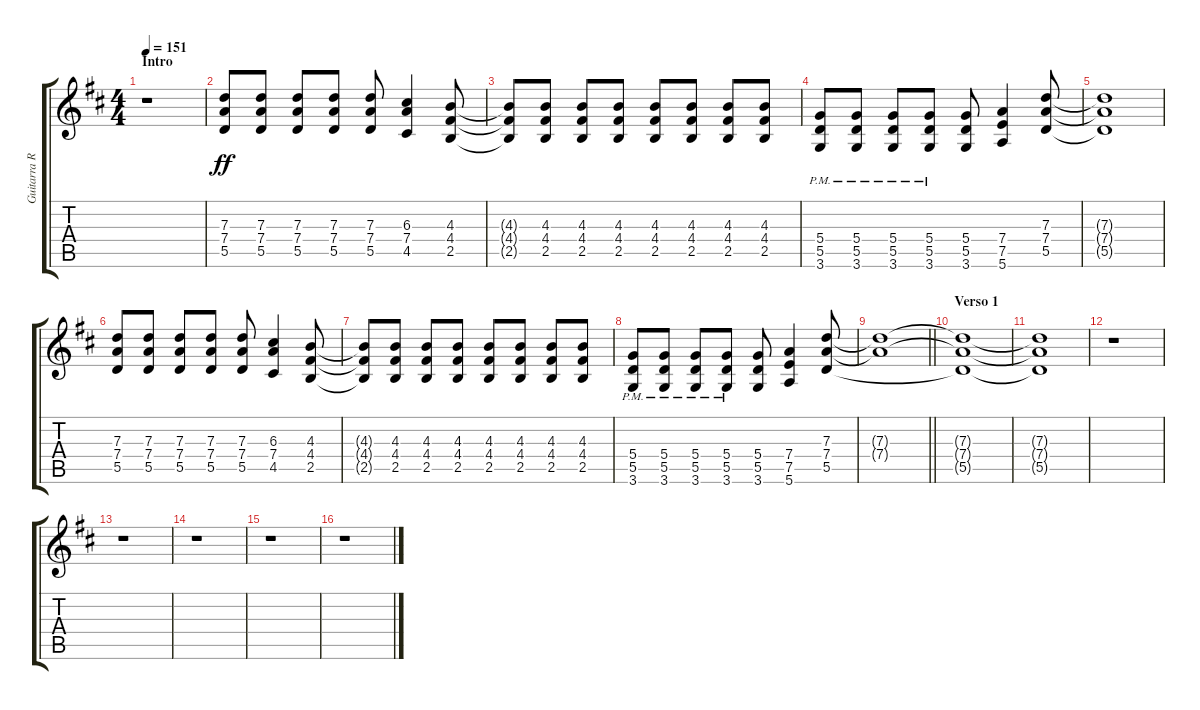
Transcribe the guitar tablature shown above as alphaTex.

\track ("Guitarra Ritmica" "Guitarra R") {instrument distortionguitar}
\staff {score tabs}
\tuning (E4 B3 G3 D3 A2 E2) {hide}
\ts (4 4)
\section ("" "Intro")
\tempo 151
\clef g2
\ks d
r.1{dy ff instrument distortionguitar} |
(7.3 7.4 5.5).8 (7.3 7.4 5.5).8 (7.3 7.4 5.5).8 (7.3 7.4 5.5).8 (7.3 7.4 5.5).8 (6.3 7.4 4.5).4 (4.3 4.4 2.5).8 |
(4.3{t} 4.4{t} 2.5{t}).8 (4.3 4.4 2.5).8 (4.3 4.4 2.5).8 (4.3 4.4 2.5).8 (4.3 4.4 2.5).8 (4.3 4.4 2.5).8 (4.3 4.4 2.5).8 (4.3 4.4 2.5).8 |
(5.4{pm} 5.5{pm} 3.6{pm}).8 (5.4{pm} 5.5{pm} 3.6{pm}).8 (5.4{pm} 5.5{pm} 3.6{pm}).8 (5.4{pm} 5.5{pm} 3.6{pm}).8 (5.4 5.5 3.6).8 (7.4 7.5 5.6).4 (7.3 7.4 5.5).8 |
(7.3{t} 7.4{t} 5.5{t}).1 |
(7.3 7.4 5.5).8 (7.3 7.4 5.5).8 (7.3 7.4 5.5).8 (7.3 7.4 5.5).8 (7.3 7.4 5.5).8 (6.3 7.4 4.5).4 (4.3 4.4 2.5).8 |
(4.3{t} 4.4{t} 2.5{t}).8 (4.3 4.4 2.5).8 (4.3 4.4 2.5).8 (4.3 4.4 2.5).8 (4.3 4.4 2.5).8 (4.3 4.4 2.5).8 (4.3 4.4 2.5).8 (4.3 4.4 2.5).8 |
(5.4{pm} 5.5{pm} 3.6{pm}).8 (5.4{pm} 5.5{pm} 3.6{pm}).8 (5.4{pm} 5.5{pm} 3.6{pm}).8 (5.4{pm} 5.5{pm} 3.6{pm}).8 (5.4 5.5 3.6).8 (7.4 7.5 5.6).4 (7.3 7.4 5.5).8 |
\barLineRight lightlight
(7.3{t} 7.4{t}).1 |
\section ("" "Verso 1")
(7.3{t} 7.4{t} 5.5{t}).1{volume 0} |
(7.3{t} 7.4{t} 5.5{t}).1 |
r.1 |
r.1 |
r.1 |
r.1 |
r.1
